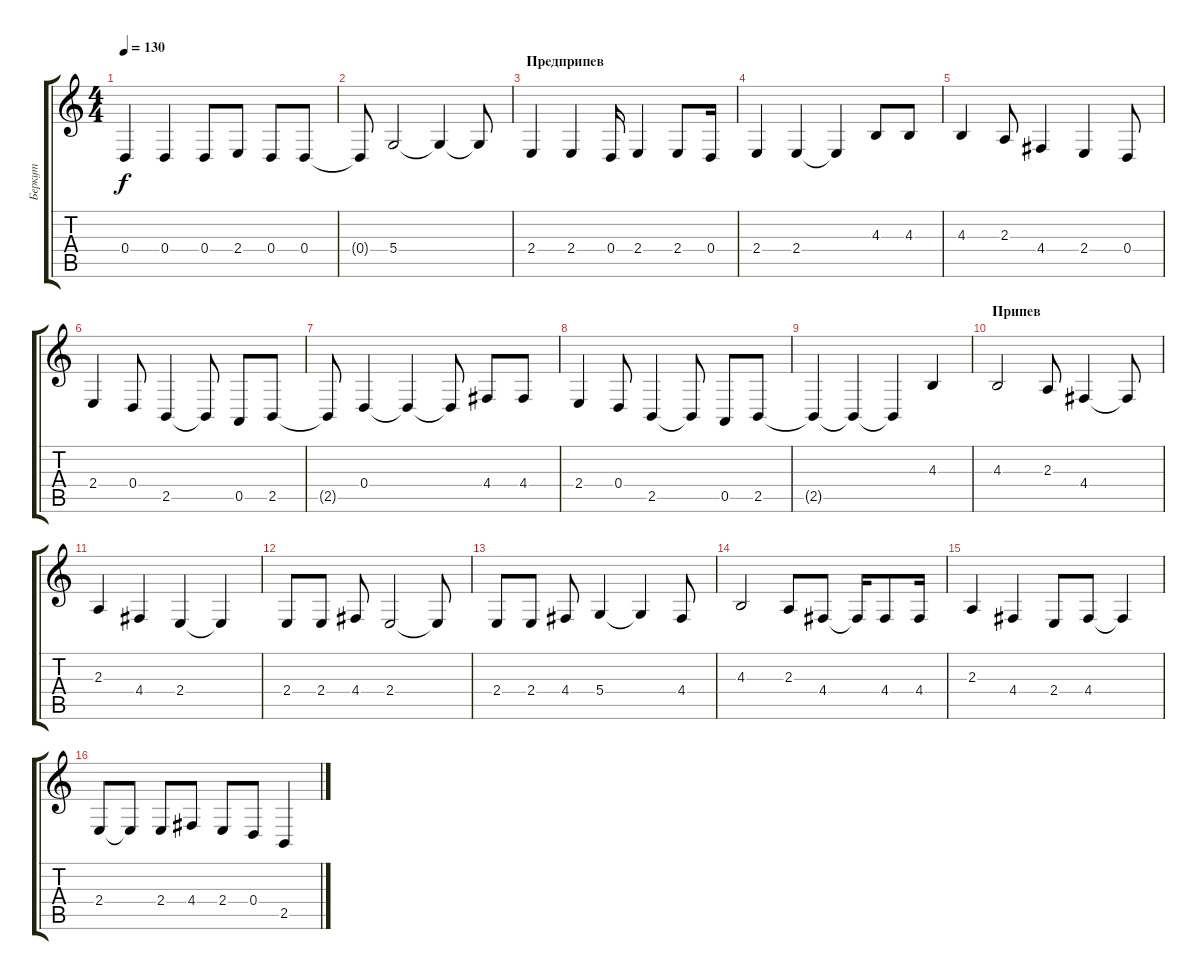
\track ("Беркут" "Беркут") {instrument violin}
\staff {score tabs}
\tuning (E4 B3 G3 D3 A2 E2) {hide}
\ts (4 4)
\tempo 130
\clef g2
\ks c
0.4.4{dy f} 0.4.4 0.4.8 2.4.8 0.4.8 0.4.8 |
0.4{t}.8 5.4.2 5.4{t}.4 5.4{t}.8 |
\section ("" "Предприпев")
2.4.4 2.4.4 0.4.16 2.4.4 2.4.8 0.4.16 |
2.4.4 2.4.4 2.4{t}.4 4.3.8 4.3.8 |
4.3.4 2.3.8 4.4.4 2.4.4 0.4.8 |
2.4.4 0.4.8 2.5.4 2.5{t}.8 0.5.8 2.5.8 |
2.5{t}.8 0.4.4 0.4{t}.4 0.4{t}.8 4.4.8 4.4.8 |
2.4.4 0.4.8 2.5.4 2.5{t}.8 0.5.8 2.5.8 |
2.5{t}.4 2.5{t}.4 2.5{t}.4 4.3.4 |
\section ("" "Припев")
4.3.2 2.3.8 4.4.4 4.4{t}.8 |
2.3.4 4.4.4 2.4.4 2.4{t}.4 |
2.4.8 2.4.8 4.4.8 2.4.2 2.4{t}.8 |
2.4.8 2.4.8 4.4.8 5.4.4 5.4{t}.4 4.4.8 |
4.3.2 2.3.8 4.4.8 4.4{t}.16 4.4.8 4.4.16 |
2.3.4 4.4.4 2.4.8 4.4.8 4.4{t}.4 |
2.4.8 2.4{t}.8 2.4.8 4.4.8 2.4.8 0.4.8 2.5.4
